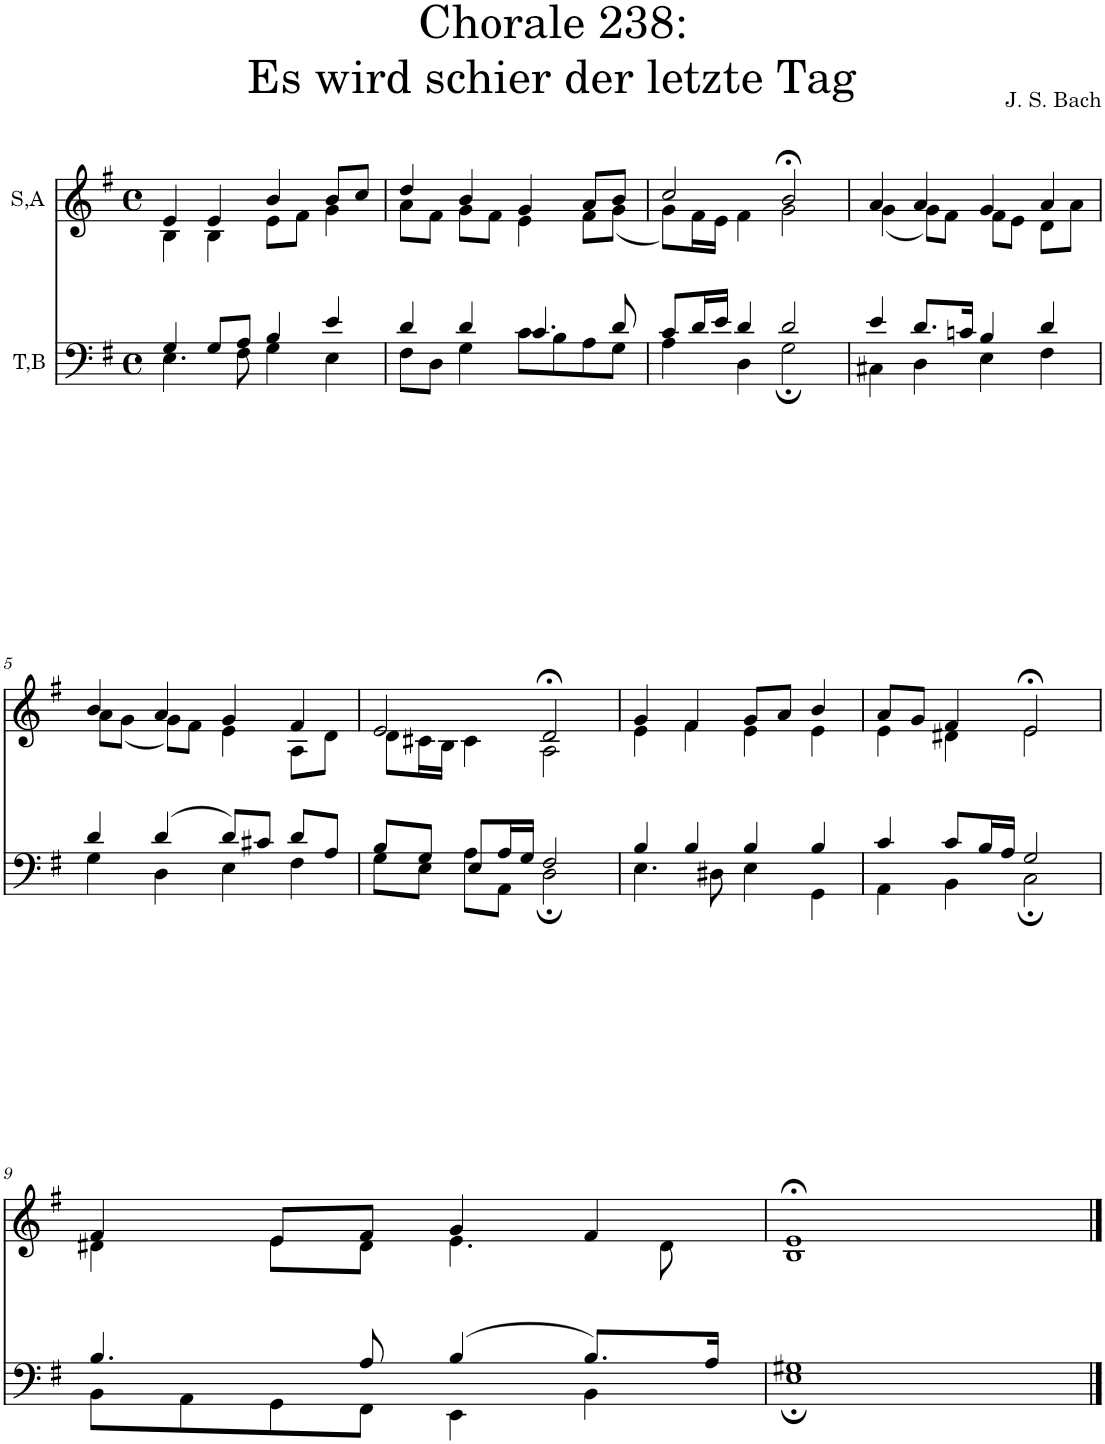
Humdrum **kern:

**kern	**kern
*part2	*part1
*staff2	*staff1
*I"T,B	*I"S,A
*clefF4	*clefG2
*k[f#]	*k[f#]
*M4/4	*M4/4
*met(c)	*met(c)
=1	=1
*^	*^
4G/	4.E\	4e/	4B\
8G/L	.	4e/	4B\
8A/J	8F#\	.	.
4B/	4G\	4b/	8e\L
.	.	.	8f#\J
4e/	4E\	8b/L	4g\
.	.	8cc/J	.
=2	=2	=2	=2
4d/	8F#\L	4dd/	8a\L
.	8D\J	.	8f#\J
4d/	4G\	4b/	8g\L
.	.	.	8f#\J
4.c/	8c\L	4g/	4e\
.	8B\	.	.
.	8A\	8a/L	8f#\L
8d/	8G\J	8b/J	(<8g\J
=3	=3	=3	=3
8c/L	4A\	2cc/	8g\L)
16d/L	.	.	16f#\L
16e/JJ	.	.	16e\JJ
4d/	4D\	.	4f#\
2d/	2G;\	2b;</	2g\
=4	=4	=4	=4
4e/	4C#X\	4a/	(<4g\
8.d/L	4D\	4a/	8g\L)
.	.	.	8f#\J
16cn/Jk	.	.	.
4B/	4E\	4g/	8f#\L
.	.	.	8e\J
4d/	4F#\	4a/	8d\L
.	.	.	8a\J
!!LO:LB:g=z	!!
=5	=5	=5	=5
4d/	4G\	4b/	8a\L
.	.	.	(<8g\J
(>4d/	4D\	4a/	8g\L)
.	.	.	8f#\J
8d/L)	4E\	4g/	4e\
8c#X/J	.	.	.
8d/L	4F#\	4f#/	8A\L
8A/J	.	.	8d\J
=6	=6	=6	=6
8B/L	8G\L	2e/	8d\L
8G/J	8E\J	.	16c#X\L
.	.	.	16B\JJ
8E/L	8A\L	.	4c#\
16A/L	8AA\J	.	.
16G/JJ	.	.	.
2F#/	2D;\	2d;</	2A\
=7	=7	=7	=7
4B/	4.E\	4g/	4e\
4B/	.	4f#/	4f#\
.	8D#X\	.	.
4B/	4E\	8g/L	4e\
.	.	8a/J	.
4B/	4GG\	4b/	4e\
=8	=8	=8	=8
4c/	4AA\	8a/L	4e\
.	.	8g/J	.
8c/L	4BB\	4f#/	4d#X\
16B/L	.	.	.
16A/JJ	.	.	.
2G/	2C;\	2e;</	2e\
!!LO:LB:g=z	!!
=9	=9	=9	=9
4.B/	8BB\L	4f#/	4d#X\
.	8AA\	.	.
.	8GG\	8e/L	8e\L
8A/	8FF#\J	8f#/J	8d#\J
(>4B/	4EE\	4g/	4.e\
8.B/L)	4BB\	4f#/	.
.	.	.	8d#\
16A/Jk	.	.	.
=10	=10	=10	=10
1G#X	1E;	1e;<	1B
*v	*v	*	*
*	*v	*v
==	==
*-	*-
